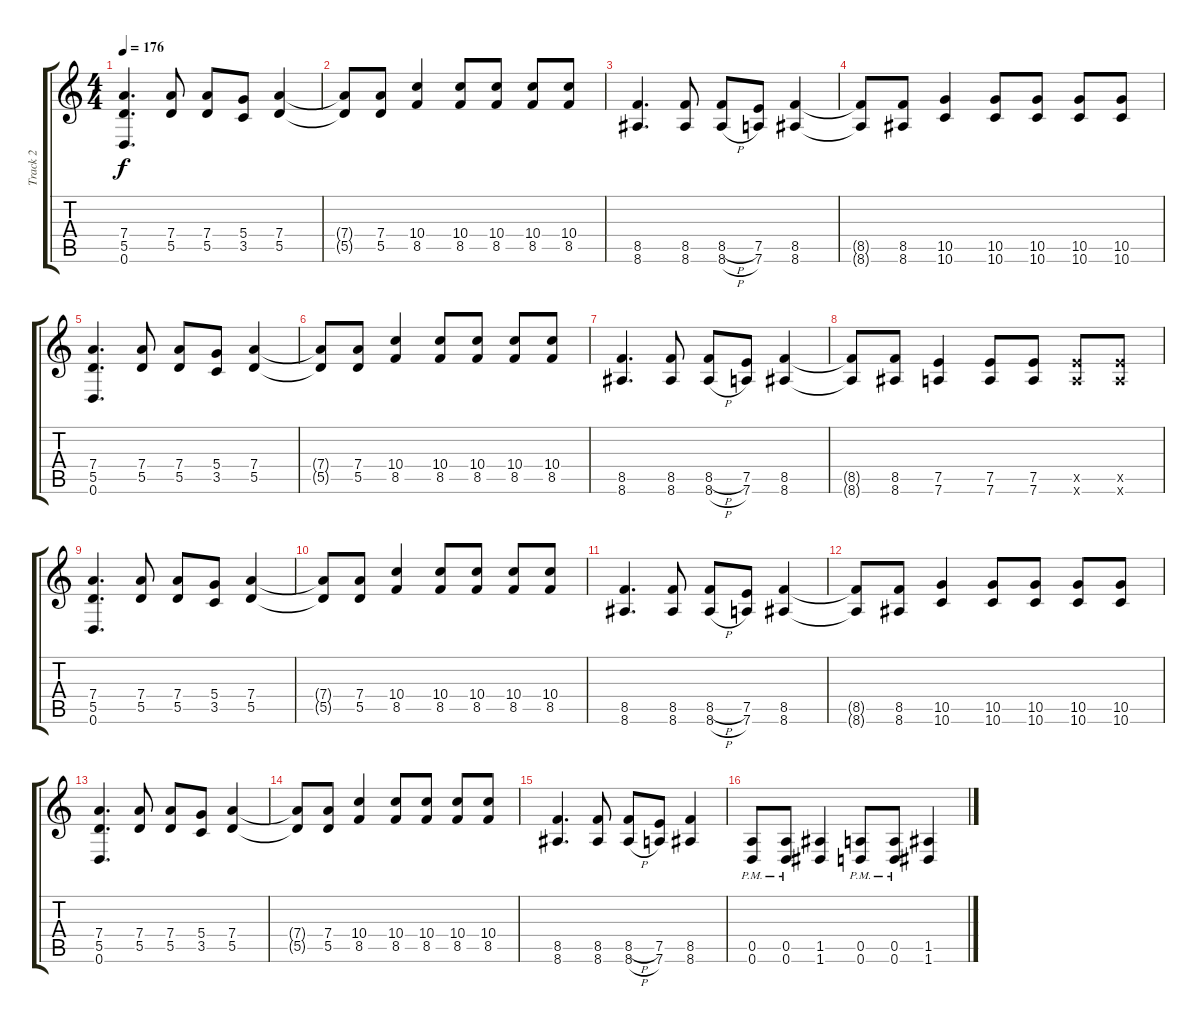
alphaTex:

\track ("Track 2" "Track 2") {instrument distortionguitar}
\staff {score tabs}
\tuning (E4 B3 G3 D3 A2 D2) {hide}
\ts (4 4)
\tempo 176
\clef g2
\ks c
(7.4 5.5 0.6).4{d dy f} (7.4 5.5).8 (7.4 5.5).8 (5.4 3.5).8 (7.4 5.5).4 |
(7.4{t} 5.5{t}).8 (7.4 5.5).8 (10.4 8.5).4 (10.4 8.5).8 (10.4 8.5).8 (10.4 8.5).8 (10.4 8.5).8 |
(8.5 8.6).4{d} (8.5 8.6).8 (8.5{h} 8.6{h}).8 (7.5 7.6).8 (8.5 8.6).4 |
(8.5{t} 8.6{t}).8 (8.5 8.6).8 (10.5 10.6).4 (10.5 10.6).8 (10.5 10.6).8 (10.5 10.6).8 (10.5 10.6).8 |
(7.4 5.5 0.6).4{d} (7.4 5.5).8 (7.4 5.5).8 (5.4 3.5).8 (7.4 5.5).4 |
(7.4{t} 5.5{t}).8 (7.4 5.5).8 (10.4 8.5).4 (10.4 8.5).8 (10.4 8.5).8 (10.4 8.5).8 (10.4 8.5).8 |
(8.5 8.6).4{d} (8.5 8.6).8 (8.5{h} 8.6{h}).8 (7.5 7.6).8 (8.5 8.6).4 |
(8.5{t} 8.6{t}).8 (8.5 8.6).8 (7.5 7.6).4 (7.5 7.6).8 (7.5 7.6).8 (7.5{x} 7.6{x}).8 (7.5{x} 7.6{x}).8 |
(7.4 5.5 0.6).4{d} (7.4 5.5).8 (7.4 5.5).8 (5.4 3.5).8 (7.4 5.5).4 |
(7.4{t} 5.5{t}).8 (7.4 5.5).8 (10.4 8.5).4 (10.4 8.5).8 (10.4 8.5).8 (10.4 8.5).8 (10.4 8.5).8 |
(8.5 8.6).4{d} (8.5 8.6).8 (8.5{h} 8.6{h}).8 (7.5 7.6).8 (8.5 8.6).4 |
(8.5{t} 8.6{t}).8 (8.5 8.6).8 (10.5 10.6).4 (10.5 10.6).8 (10.5 10.6).8 (10.5 10.6).8 (10.5 10.6).8 |
(7.4 5.5 0.6).4{d} (7.4 5.5).8 (7.4 5.5).8 (5.4 3.5).8 (7.4 5.5).4 |
(7.4{t} 5.5{t}).8 (7.4 5.5).8 (10.4 8.5).4 (10.4 8.5).8 (10.4 8.5).8 (10.4 8.5).8 (10.4 8.5).8 |
(8.5 8.6).4{d} (8.5 8.6).8 (8.5{h} 8.6{h}).8 (7.5 7.6).8 (8.5 8.6).4 |
(0.5{pm} 0.6{pm}).8 (0.5{pm} 0.6{pm}).8 (1.5 1.6).4 (0.5{pm} 0.6{pm}).8 (0.5{pm} 0.6{pm}).8 (1.5 1.6).4
